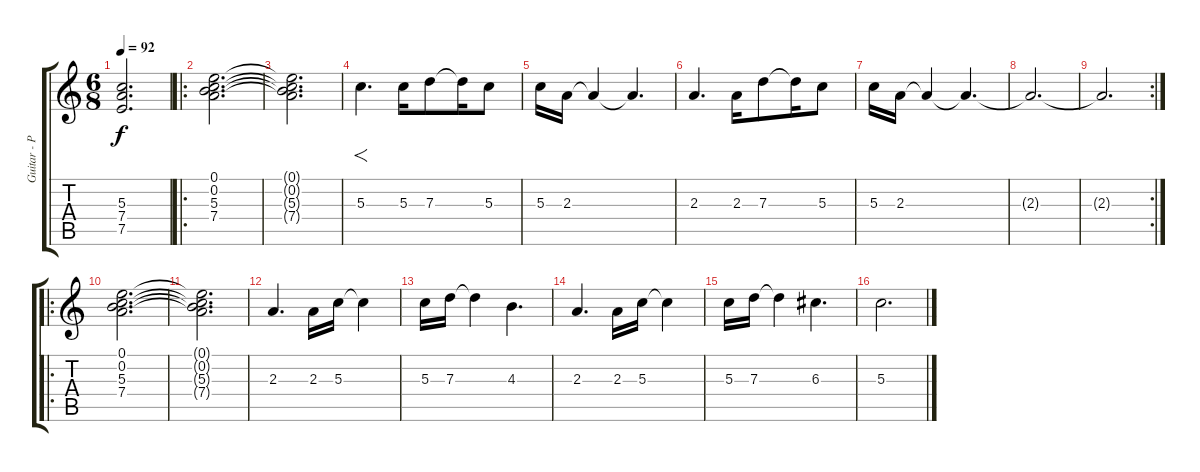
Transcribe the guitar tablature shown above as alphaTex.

\track ("Guitar - Peter Lindgren" "Guitar - P") {instrument distortionguitar}
\staff {score tabs}
\tuning (E4 B3 G3 D3 A2 E2) {hide}
\ts (6 8)
\tempo 92
\clef g2
\ks c
(5.3{t} 7.4{t} 7.5{t}).2{d dy f} |
\ro
(0.1 0.2 5.3 7.4).2{d} |
(0.1{t} 0.2{t} 5.3{t} 7.4{t}).2{d} |
5.3.4{f d} 5.3.16 7.3.8 7.3{t}.16 5.3.8 |
5.3.16 2.3.16 2.3{t}.4 2.3{t}.4{d} |
2.3.4{d} 2.3.16 7.3.8 7.3{t}.16 5.3.8 |
5.3.16 2.3.16 2.3{t}.4 2.3{t}.4{d} |
2.3{t}.2{d} |
\rc 2
2.3{t}.2{d} |
\ro
(0.1 0.2 5.3 7.4).2{d} |
(0.1{t} 0.2{t} 5.3{t} 7.4{t}).2{d} |
2.3.4{d} 2.3.16 5.3.16 5.3{t}.4 |
5.3.16 7.3.16 7.3{t}.4 4.3.4{d} |
2.3.4{d} 2.3.16 5.3.16 5.3{t}.4 |
5.3.16 7.3.16 7.3{t}.4 6.3.4{d} |
5.3.2{d}
